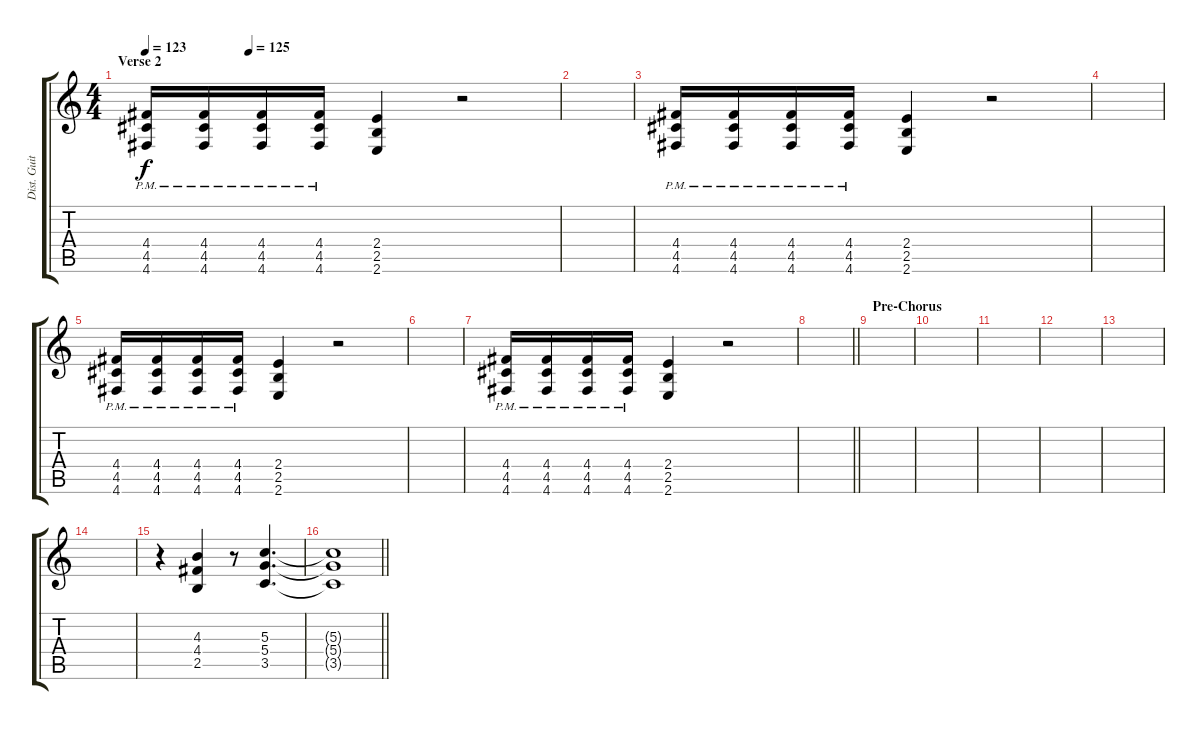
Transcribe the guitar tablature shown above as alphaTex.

\track ("Dist. Guitar 1" "Dist. Guit") {instrument distortionguitar}
\staff {score tabs}
\tuning (E4 B3 G3 D3 A2 D2) {hide}
\ts (4 4)
\section ("" "Verse 2")
\tempo 123
\tempo (125 0.25)
\clef g2
\ks c
(4.4 4.5 4.6{pm}).16{dy f} (4.4 4.5 4.6{pm}).16 (4.4 4.5 4.6{pm}).16 (4.4 4.5 4.6{pm}).16 (2.4 2.5 2.6).4 r.2 |
|
(4.4 4.5 4.6{pm}).16 (4.4 4.5 4.6{pm}).16 (4.4 4.5 4.6{pm}).16 (4.4 4.5 4.6{pm}).16 (2.4 2.5 2.6).4 r.2 |
|
(4.4 4.5 4.6{pm}).16 (4.4 4.5 4.6{pm}).16 (4.4 4.5 4.6{pm}).16 (4.4 4.5 4.6{pm}).16 (2.4 2.5 2.6).4 r.2 |
|
(4.4 4.5 4.6{pm}).16 (4.4 4.5 4.6{pm}).16 (4.4 4.5 4.6{pm}).16 (4.4 4.5 4.6{pm}).16 (2.4 2.5 2.6).4 r.2 |
\barLineRight lightlight
|
\section ("" "Pre-Chorus")
|
|
|
|
|
|
r.4 (4.3 4.4 2.5).4{volume 12} r.8 (5.3 5.4 3.5).4{d} |
\barLineRight lightlight
(5.3{t} 5.4{t} 3.5{t}).1
